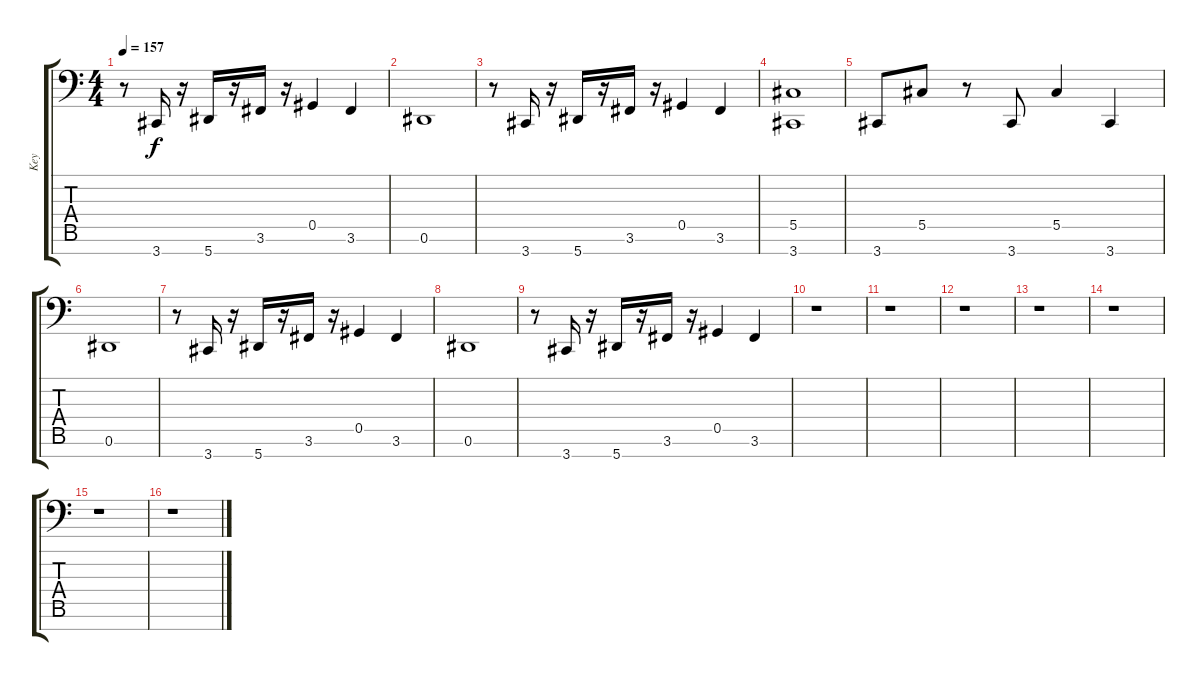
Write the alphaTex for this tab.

\track ("Key" "Key") {instrument pad3polysynth}
\staff {score tabs}
\tuning (Eb4 Bb3 Gb3 Db3 Ab2 Eb2 Bb1) {hide}
\ts (4 4)
\tempo 157
\clef f4
\ks c
r.8{dy f} 3.7.16 r.16 5.7.16 r.16 3.6.16 r.16 0.5.4 3.6.4 |
0.6.1 |
r.8 3.7.16 r.16 5.7.16 r.16 3.6.16 r.16 0.5.4 3.6.4 |
(5.5 3.7).1 |
3.7.8 5.5.8 r.8 3.7.8 5.5.4 3.7.4 |
0.6.1 |
r.8 3.7.16 r.16 5.7.16 r.16 3.6.16 r.16 0.5.4 3.6.4 |
0.6.1 |
r.8 3.7.16 r.16 5.7.16 r.16 3.6.16 r.16 0.5.4 3.6.4 |
r.1 |
r.1 |
r.1 |
r.1 |
r.1 |
r.1 |
r.1
